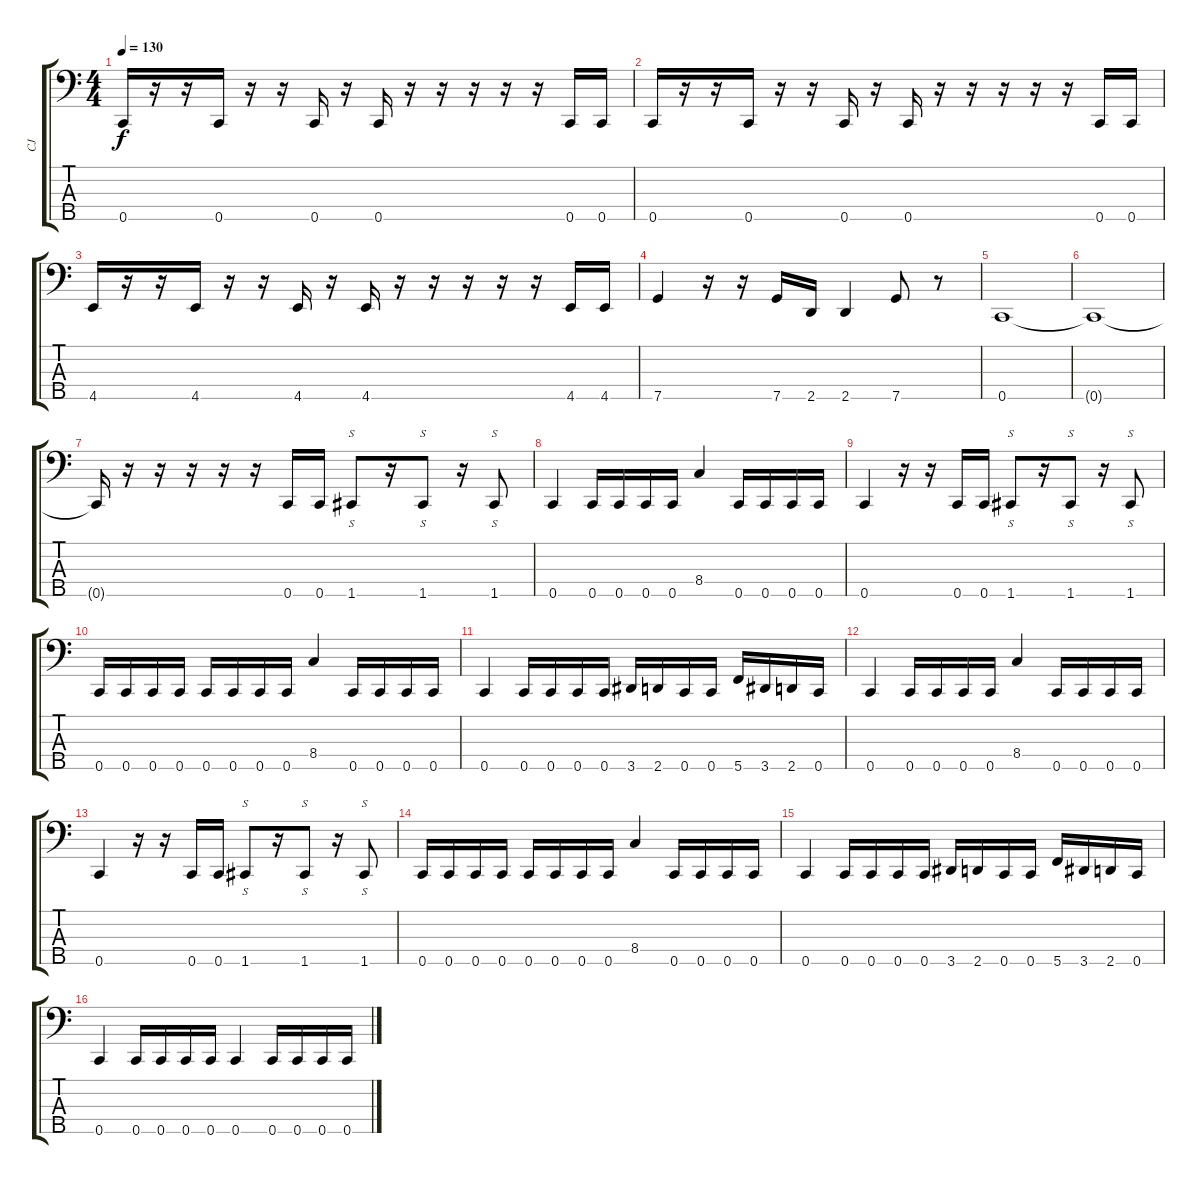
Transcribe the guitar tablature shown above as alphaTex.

\track ("CJ" "CJ") {instrument electricbassfinger}
\staff {score tabs}
\tuning (G2 D2 A1 E1 C1) {hide}
\ts (4 4)
\tempo 130
\clef f4
\ks c
0.5.16{dy f} r.16 r.16 0.5.16 r.16 r.16 0.5.16 r.16 0.5.16 r.16 r.16 r.16 r.16 r.16 0.5.16 0.5.16 |
0.5.16 r.16 r.16 0.5.16 r.16 r.16 0.5.16 r.16 0.5.16 r.16 r.16 r.16 r.16 r.16 0.5.16 0.5.16 |
4.5.16 r.16 r.16 4.5.16 r.16 r.16 4.5.16 r.16 4.5.16 r.16 r.16 r.16 r.16 r.16 4.5.16 4.5.16 |
7.5.4 r.16 r.16 7.5.16 2.5.16 2.5.4 7.5.8 r.8 |
0.5.1 |
0.5{t}.1 |
0.5{t}.16 r.16 r.16 r.16 r.16 r.16 0.5.16 0.5.16 1.5.8{s} r.16 1.5.8{s} r.16 1.5.8{s} |
0.5.4 0.5.16 0.5.16 0.5.16 0.5.16 8.4.4 0.5.16 0.5.16 0.5.16 0.5.16 |
0.5.4 r.16 r.16 0.5.16 0.5.16 1.5.8{s} r.16 1.5.8{s} r.16 1.5.8{s} |
0.5.16 0.5.16 0.5.16 0.5.16 0.5.16 0.5.16 0.5.16 0.5.16 8.4.4 0.5.16 0.5.16 0.5.16 0.5.16 |
0.5.4 0.5.16 0.5.16 0.5.16 0.5.16 3.5.16 2.5.16 0.5.16 0.5.16 5.5.16 3.5.16 2.5.16 0.5.16 |
0.5.4 0.5.16 0.5.16 0.5.16 0.5.16 8.4.4 0.5.16 0.5.16 0.5.16 0.5.16 |
0.5.4 r.16 r.16 0.5.16 0.5.16 1.5.8{s} r.16 1.5.8{s} r.16 1.5.8{s} |
0.5.16 0.5.16 0.5.16 0.5.16 0.5.16 0.5.16 0.5.16 0.5.16 8.4.4 0.5.16 0.5.16 0.5.16 0.5.16 |
0.5.4 0.5.16 0.5.16 0.5.16 0.5.16 3.5.16 2.5.16 0.5.16 0.5.16 5.5.16 3.5.16 2.5.16 0.5.16 |
0.5.4 0.5.16 0.5.16 0.5.16 0.5.16 0.5.4 0.5.16 0.5.16 0.5.16 0.5.16
